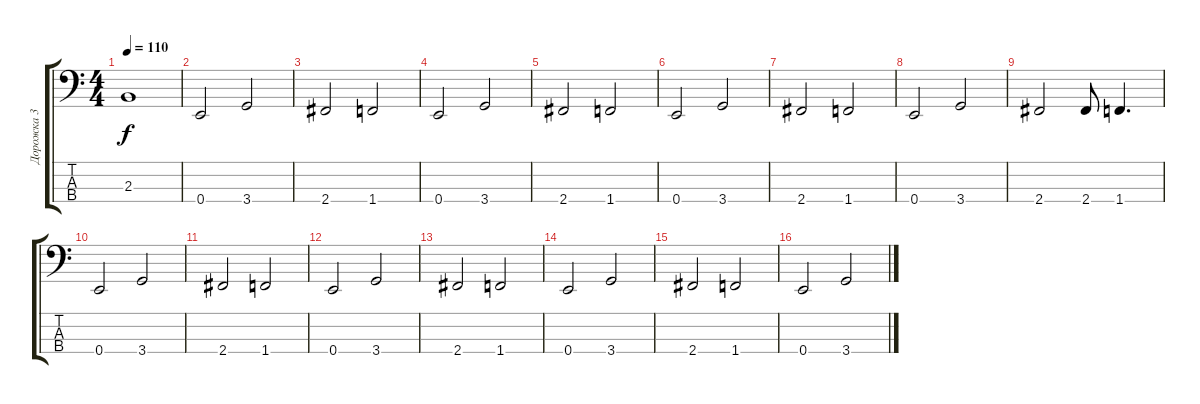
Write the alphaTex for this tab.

\track ("Дорожка 3" "Дорожка 3") {instrument electricbassfinger}
\staff {score tabs}
\tuning (G2 D2 A1 E1) {hide}
\ts (4 4)
\tempo 110
\clef f4
\ks c
2.3{t}.1{dy f} |
0.4.2 3.4.2 |
2.4.2 1.4.2 |
0.4.2 3.4.2 |
2.4.2 1.4.2 |
0.4.2 3.4.2 |
2.4.2 1.4.2 |
0.4.2 3.4.2 |
2.4.2 2.4.8 1.4.4{d} |
0.4.2 3.4.2 |
2.4.2 1.4.2 |
0.4.2 3.4.2 |
2.4.2 1.4.2 |
0.4.2 3.4.2 |
2.4.2 1.4.2 |
0.4.2 3.4.2
